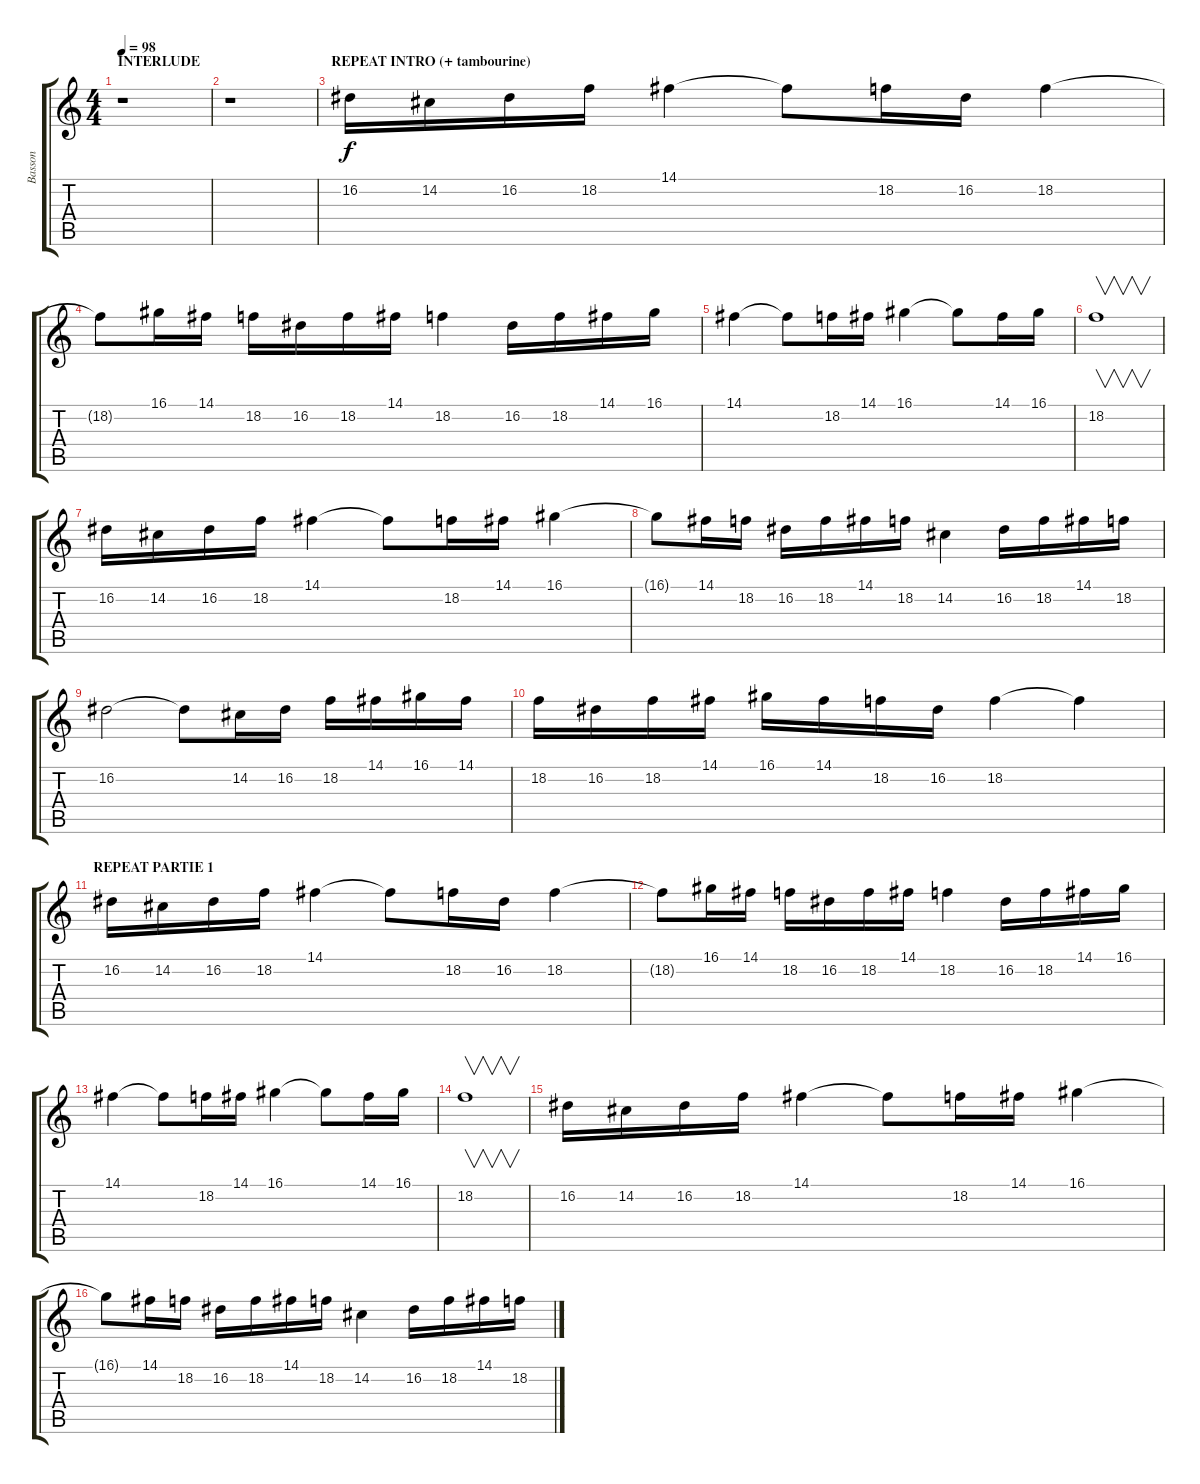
\track ("Basson" "Basson") {instrument bassoon}
\staff {score tabs}
\tuning (E4 B3 G3 D3 A2 E2) {hide}
\ts (4 4)
\section ("" "INTERLUDE")
\tempo 98
\clef g2
\ks c
r.1{dy f} |
r.1 |
\section ("" "REPEAT INTRO (+ tambourine)")
16.2.16 14.2.16 16.2.16 18.2.16 14.1.4 14.1{t}.8 18.2.16 16.2.16 18.2.4 |
18.2{t}.8 16.1.16 14.1.16 18.2.16 16.2.16 18.2.16 14.1.16 18.2.4 16.2.16 18.2.16 14.1.16 16.1.16 |
14.1.4 14.1{t}.8 18.2.16 14.1.16 16.1.4 16.1{t}.8 14.1.16 16.1.16 |
18.2.1{v} |
16.2.16 14.2.16 16.2.16 18.2.16 14.1.4 14.1{t}.8 18.2.16 14.1.16 16.1.4 |
16.1{t}.8 14.1.16 18.2.16 16.2.16 18.2.16 14.1.16 18.2.16 14.2.4 16.2.16 18.2.16 14.1.16 18.2.16 |
16.2.2 16.2{t}.8 14.2.16 16.2.16 18.2.16 14.1.16 16.1.16 14.1.16 |
18.2.16 16.2.16 18.2.16 14.1.16 16.1.16 14.1.16 18.2.16 16.2.16 18.2.4 18.2{t}.4 |
\section ("" "REPEAT PARTIE 1")
16.2.16 14.2.16 16.2.16 18.2.16 14.1.4 14.1{t}.8 18.2.16 16.2.16 18.2.4 |
18.2{t}.8 16.1.16 14.1.16 18.2.16 16.2.16 18.2.16 14.1.16 18.2.4 16.2.16 18.2.16 14.1.16 16.1.16 |
14.1.4 14.1{t}.8 18.2.16 14.1.16 16.1.4 16.1{t}.8 14.1.16 16.1.16 |
18.2.1{v} |
16.2.16 14.2.16 16.2.16 18.2.16 14.1.4 14.1{t}.8 18.2.16 14.1.16 16.1.4 |
16.1{t}.8 14.1.16 18.2.16 16.2.16 18.2.16 14.1.16 18.2.16 14.2.4 16.2.16 18.2.16 14.1.16 18.2.16
